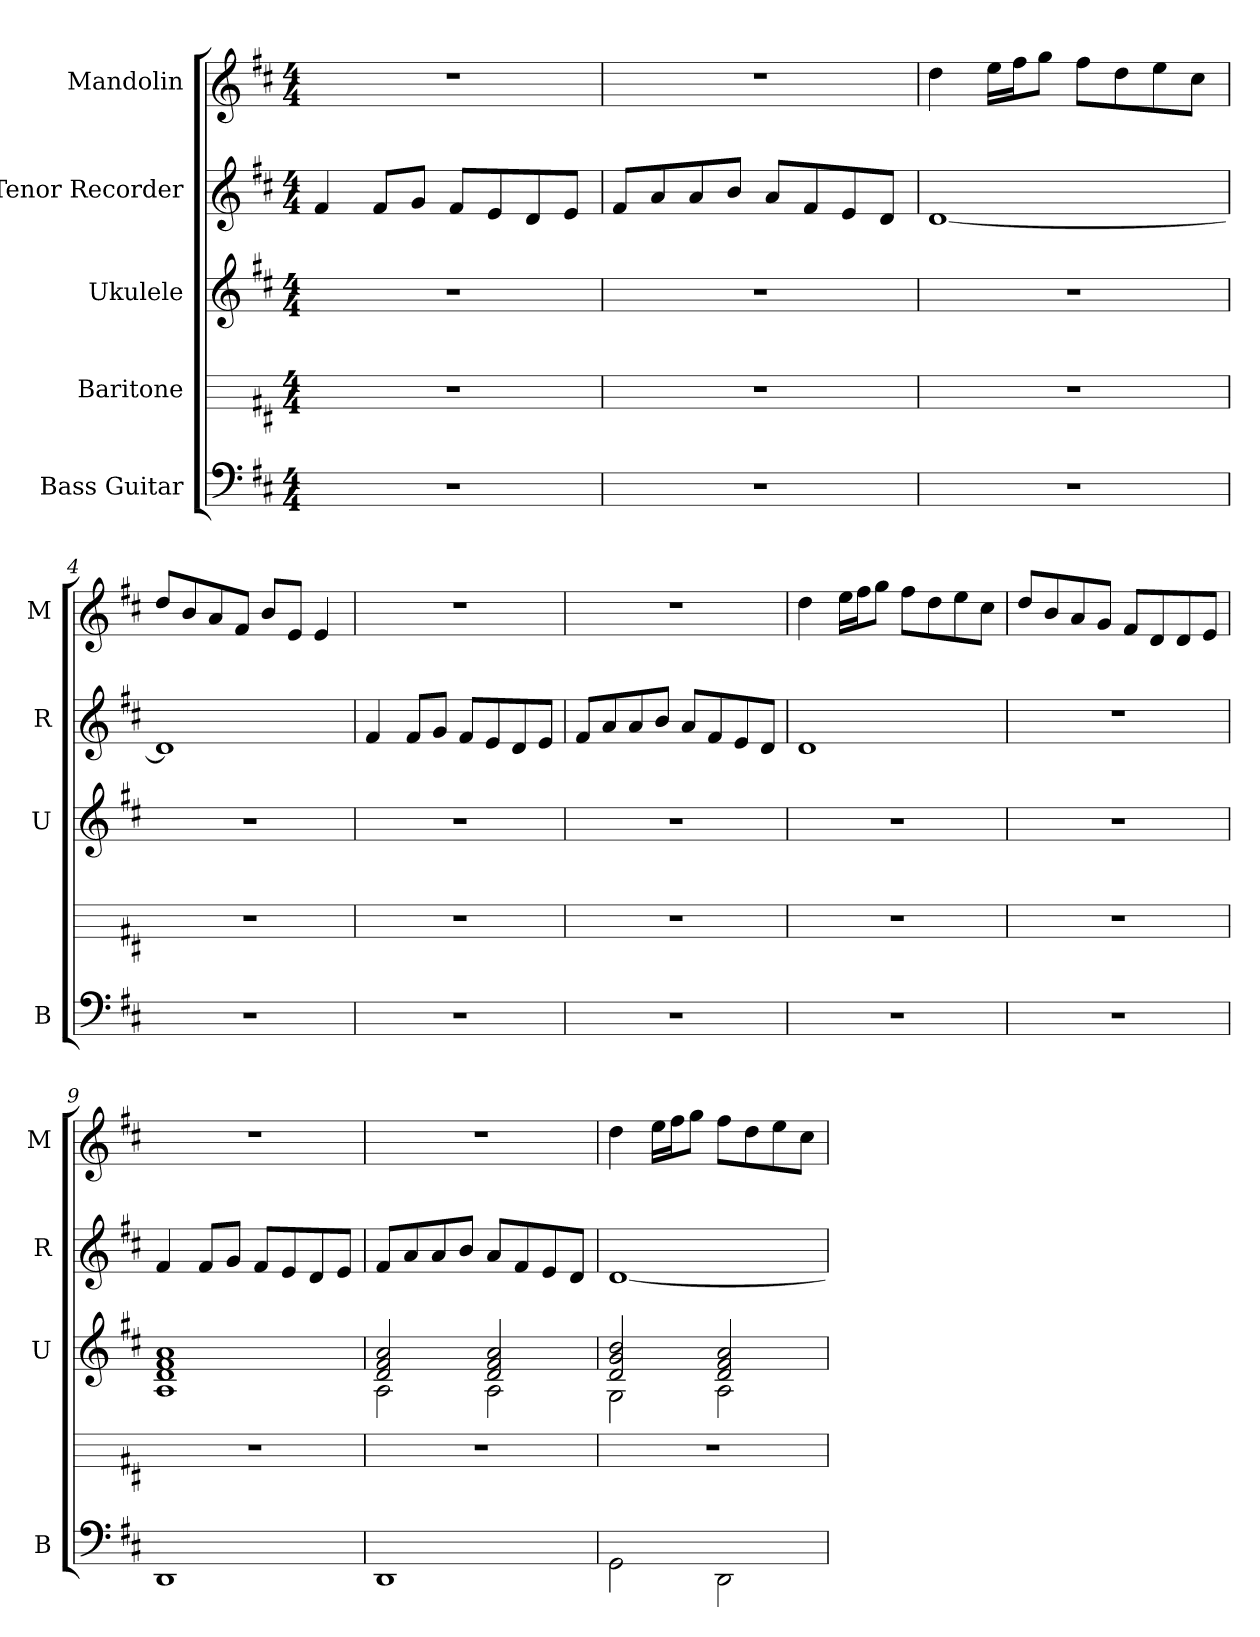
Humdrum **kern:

**kern	**kern	**kern	**kern	**kern
*part5	*part4	*part3	*part2	*part1
*staff5	*staff4	*staff3	*staff2	*staff1
*I"Bass Guitar	*I"Baritone	*I"Ukulele	*I"Tenor Recorder	*I"Mandolin
*I'B	*	*I'U	*I'R	*I'M
*stria4	*stria4	*stria4	*	*
*	*	*	*clefG2	*clefG2
*	*ITrd7c12	*	*	*
*k[f#c#]	*k[f#c#]	*k[f#c#]	*k[f#c#]	*k[f#c#]
*D:	*D:	*D:	*D:	*D:
*M4/4	*M4/4	*M4/4	*M4/4	*M4/4
*MM120	*MM120	*MM120	*MM120	*MM120
=1	=1	=1	=1	=1
1r	1r	1r	4f#i/	1r
.	.	.	8f#i/L	.
.	.	.	8gi/J	.
.	.	.	8f#i/L	.
.	.	.	8ei/	.
.	.	.	8di/	.
.	.	.	8ei/J	.
=2	=2	=2	=2	=2
1r	1r	1r	8f#i/L	1r
.	.	.	8ai/	.
.	.	.	8ai/	.
.	.	.	8bi/J	.
.	.	.	8ai/L	.
.	.	.	8f#i/	.
.	.	.	8ei/	.
.	.	.	8di/J	.
=3	=3	=3	=3	=3
1r	1r	1r	[1di	4ddj\
.	.	.	.	16eej\LL
.	.	.	.	16ff#j\J
.	.	.	.	8ggj\J
.	.	.	.	8ff#j\L
.	.	.	.	8ddj\
.	.	.	.	8eej\
.	.	.	.	8cc#j\J
!!LO:LB:g=z
=4	=4	=4	=4	=4
1r	1r	1r	1di]	8ddj/L
.	.	.	.	8bj/
.	.	.	.	8aj/
.	.	.	.	8f#j/J
.	.	.	.	8bj/L
.	.	.	.	8ej/J
.	.	.	.	4ej/
=5	=5	=5	=5	=5
1r	1r	1r	4f#i/	1r
.	.	.	8f#i/L	.
.	.	.	8gi/J	.
.	.	.	8f#i/L	.
.	.	.	8ei/	.
.	.	.	8di/	.
.	.	.	8ei/J	.
=6	=6	=6	=6	=6
1r	1r	1r	8f#i/L	1r
.	.	.	8ai/	.
.	.	.	8ai/	.
.	.	.	8bi/J	.
.	.	.	8ai/L	.
.	.	.	8f#i/	.
.	.	.	8ei/	.
.	.	.	8di/J	.
=7	=7	=7	=7	=7
1r	1r	1r	1di	4ddj\
.	.	.	.	16eej\LL
.	.	.	.	16ff#j\J
.	.	.	.	8ggj\J
.	.	.	.	8ff#j\L
.	.	.	.	8ddj\
.	.	.	.	8eej\
.	.	.	.	8cc#j\J
!!LO:LB:g=z
=8	=8	=8	=8	=8
1r	1r	1r	1r	8ddj/L
.	.	.	.	8bj/
.	.	.	.	8aj/
.	.	.	.	8gj/J
.	.	.	.	8f#j/L
.	.	.	.	8dj/
.	.	.	.	8dj/
.	.	.	.	8ej/J
=9	=9	=9	=9	=9
*	*	*^	*	*
1DDZ	1r	1dV 1f#V 1aV	1AV	4f#i/	1r
.	.	.	.	8f#i/L	.
.	.	.	.	8gi/J	.
.	.	.	.	8f#i/L	.
.	.	.	.	8ei/	.
.	.	.	.	8di/	.
.	.	.	.	8ei/J	.
=10	=10	=10	=10	=10	=10
1DDZ	1r	2dV/ 2f#V/ 2aV/	2AV\	8f#i/L	1r
.	.	.	.	8ai/	.
.	.	.	.	8ai/	.
.	.	.	.	8bi/J	.
.	.	2dV/ 2f#V/ 2aV/	2AV\	8ai/L	.
.	.	.	.	8f#i/	.
.	.	.	.	8ei/	.
.	.	.	.	8di/J	.
=11	=11	=11	=11	=11	=11
2GGZ\	1r	2dV/ 2gV/ 2bV/	2GV\	[1di	4ddj\
.	.	.	.	.	16eej\LL
.	.	.	.	.	16ff#j\J
.	.	.	.	.	8ggj\J
2DDZ\	.	2dV/ 2f#V/ 2aV/	2AV\	.	8ff#j\L
.	.	.	.	.	8ddj\
.	.	.	.	.	8eej\
.	.	.	.	.	8cc#j\J
*	*	*v	*v	*	*
=	=	=	=	=
*-	*-	*-	*-	*-
